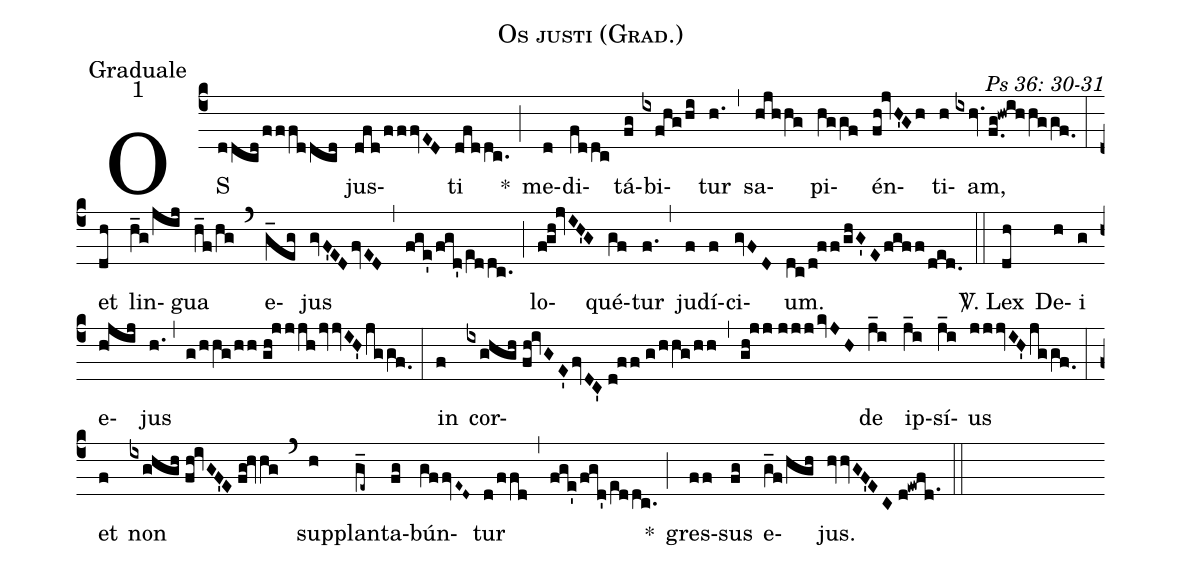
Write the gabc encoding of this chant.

name: Os justi (Grad.);
office-part: Graduale;
mode: 1;
commentary: Ps 36: 30-31;
%%
(c4) OS(ddcdfffddcd) jus(dfd/fffvED)ti(dfddc.) ~*(;) me(d)di(fddc)tá(fg)bi(ixfhg/hi)tur(h.) (,) sa(hjhhg)pi(hggf)én(fh!jvH'Gh)ti(h)am,(ixhv.f.g!hwihhggf.0) (:)
et(dh) lin(h_g/jij)gua(h_f/hg) (`) e(g_eg)jus(gvF'EDfvED) (,) (fge'/fgd'/e[ll:1]ddc.) (;) lo(fgh!jvIH'G)qué(gf)tur(f.) (,) ju(f)dí(f)ci(gvFD)um.(dc/d!ff/ghG'Efgf/!f/ded.) (::)
<sp>V/</sp>. Lex(dh) De(h)i(g) e(h!jij)jus(h.) (,) (g/hhg/hh//gh!jjjhjvvIH'jggf.0) (:)
in(f) cor(ixghgh//fh!ivGE'fvDC'//d!ff//g/hhg/hh,gh!jj//jjjkvJH)de(j_i) ip(j_i)sí(j_i)us(jjjvIH'jggf.0) (:)
et(f) non(ixghgh//fh!ivGF'E//fg!hvhg) (`) sup(h)plan(g_e~)ta(fg)bún(gffvE~D~)tur(d/ffd) (,) (fge'/fgd'/e[ll:1]ddc.) *(;) gres(ff)sus(fg) e(g_f/hgh)jus.(hvvGF'EC//d!ewfd.1) (::)
